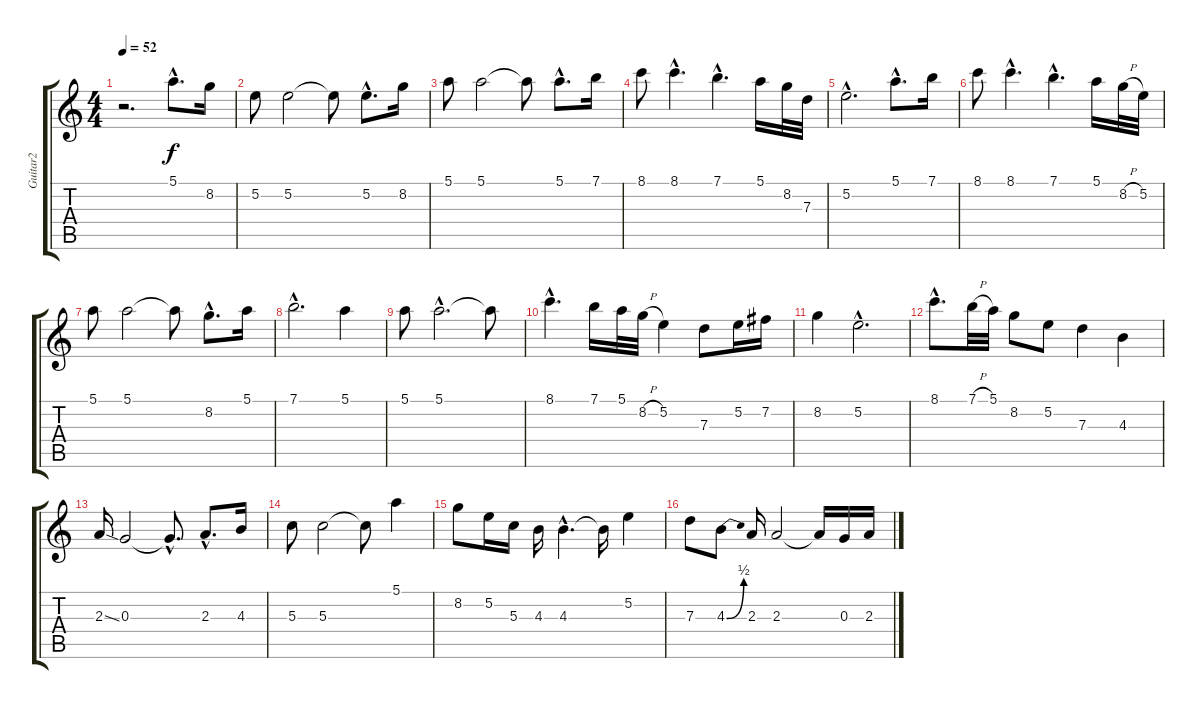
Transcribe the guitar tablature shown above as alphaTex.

\track ("Guitar2" "Guitar2") {instrument overdrivenguitar}
\staff {score tabs}
\tuning (E4 B3 G3 D3 A2 E2) {hide}
\ts (4 4)
\tempo 52
\clef g2
\ks c
r.2{d dy f instrument overdrivenguitar} 5.1{hac}.8{d} 8.2.16 |
5.2.8 5.2.2 5.2{t}.8 5.2{hac}.8{d} 8.2.16 |
5.1.8 5.1.2 5.1{t}.8 5.1{hac}.8{d} 7.1.16 |
8.1.8 8.1{hac}.4{d} 7.1{hac}.4{d} 5.1.16 8.2.32 7.3.32 |
5.2{hac}.2{d} 5.1{hac}.8{d} 7.1.16 |
8.1.8 8.1{hac}.4{d} 7.1{hac}.4{d} 5.1.16 8.2{h}.32 5.2.32 |
5.1.8 5.1.2 5.1{t}.8 8.2{hac}.8{d} 5.1.16 |
7.1{hac}.2{d} 5.1.4 |
5.1.8 5.1{hac}.2{d} 5.1{t}.8 |
8.1{hac}.4{d} 7.1.16 5.1.32 8.2{h}.32 5.2.4 7.3.8 5.2.16 7.2.16 |
8.2.4 5.2{hac}.2{d} |
8.1{hac}.8{d} 7.1{h}.32 5.1.32 8.2.8 5.2.8 7.3.4 4.3.4 |
2.3{ss}.16 0.3.2 0.3{hac t}.8{d} 2.3{hac}.8{d} 4.3.16 |
5.3.8 5.3.2 5.3{t}.8 5.1.4 |
8.2.8 5.2.16 5.3.16 4.3.16 4.3{hac}.4{d} 4.3{t}.16 5.2.4 |
7.3.8 4.3{be (bend 0 0 60 2)}.8 2.3.16 2.3.2 2.3{t}.16 0.3.16 2.3.16
